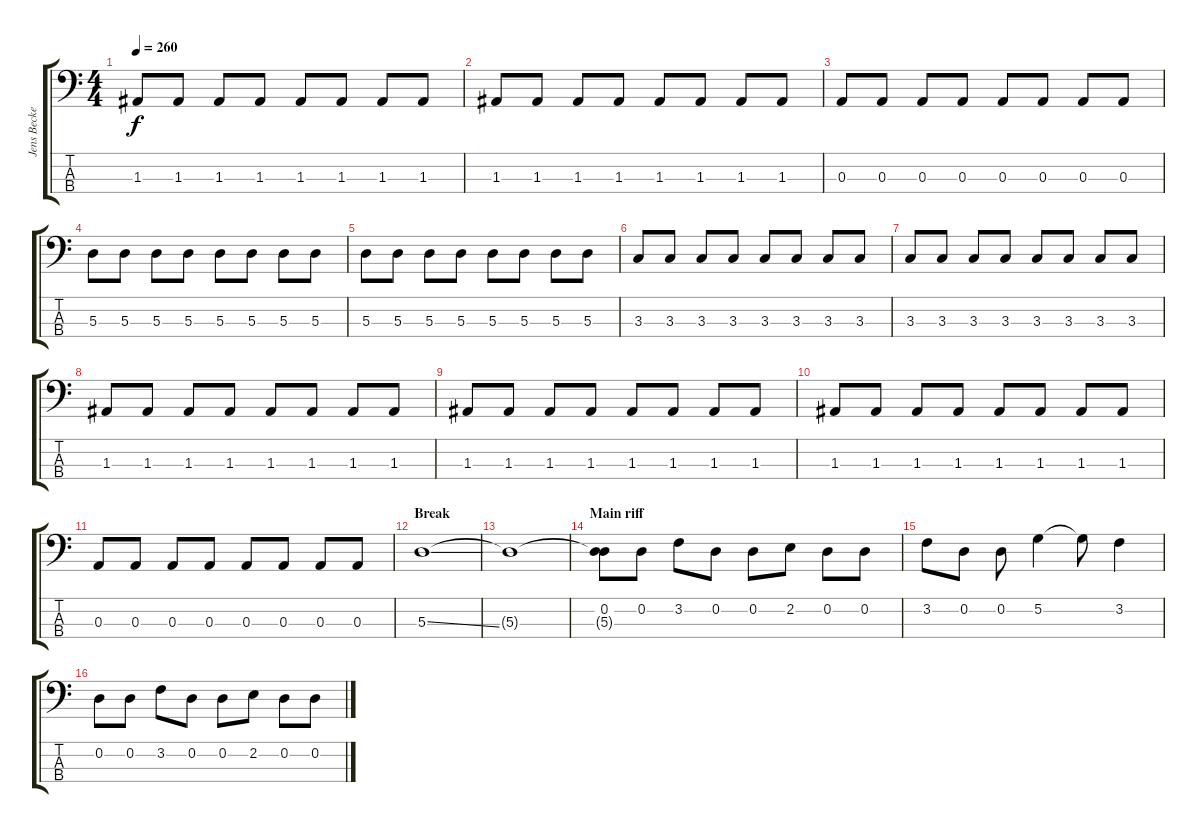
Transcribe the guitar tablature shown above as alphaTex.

\track ("Jens Becker" "Jens Becke") {instrument electricbasspick}
\staff {score tabs}
\tuning (G2 D2 A1 E1) {hide}
\ts (4 4)
\tempo 260
\clef f4
\ks c
1.3.8{dy f} 1.3.8 1.3.8 1.3.8 1.3.8 1.3.8 1.3.8 1.3.8 |
1.3.8 1.3.8 1.3.8 1.3.8 1.3.8 1.3.8 1.3.8 1.3.8 |
0.3.8 0.3.8 0.3.8 0.3.8 0.3.8 0.3.8 0.3.8 0.3.8 |
5.3.8 5.3.8 5.3.8 5.3.8 5.3.8 5.3.8 5.3.8 5.3.8 |
5.3.8 5.3.8 5.3.8 5.3.8 5.3.8 5.3.8 5.3.8 5.3.8 |
3.3.8 3.3.8 3.3.8 3.3.8 3.3.8 3.3.8 3.3.8 3.3.8 |
3.3.8 3.3.8 3.3.8 3.3.8 3.3.8 3.3.8 3.3.8 3.3.8 |
1.3.8 1.3.8 1.3.8 1.3.8 1.3.8 1.3.8 1.3.8 1.3.8 |
1.3.8 1.3.8 1.3.8 1.3.8 1.3.8 1.3.8 1.3.8 1.3.8 |
1.3.8 1.3.8 1.3.8 1.3.8 1.3.8 1.3.8 1.3.8 1.3.8 |
0.3.8 0.3.8 0.3.8 0.3.8 0.3.8 0.3.8 0.3.8 0.3.8 |
\section ("" "Break")
5.3{ss}.1 |
5.3{t}.1 |
\section ("" "Main riff")
(0.2 5.3{t}).8 0.2.8 3.2.8 0.2.8 0.2.8 2.2.8 0.2.8 0.2.8 |
3.2.8 0.2.8 0.2.8 5.2.4 5.2{t}.8 3.2.4 |
0.2.8 0.2.8 3.2.8 0.2.8 0.2.8 2.2.8 0.2.8 0.2.8
